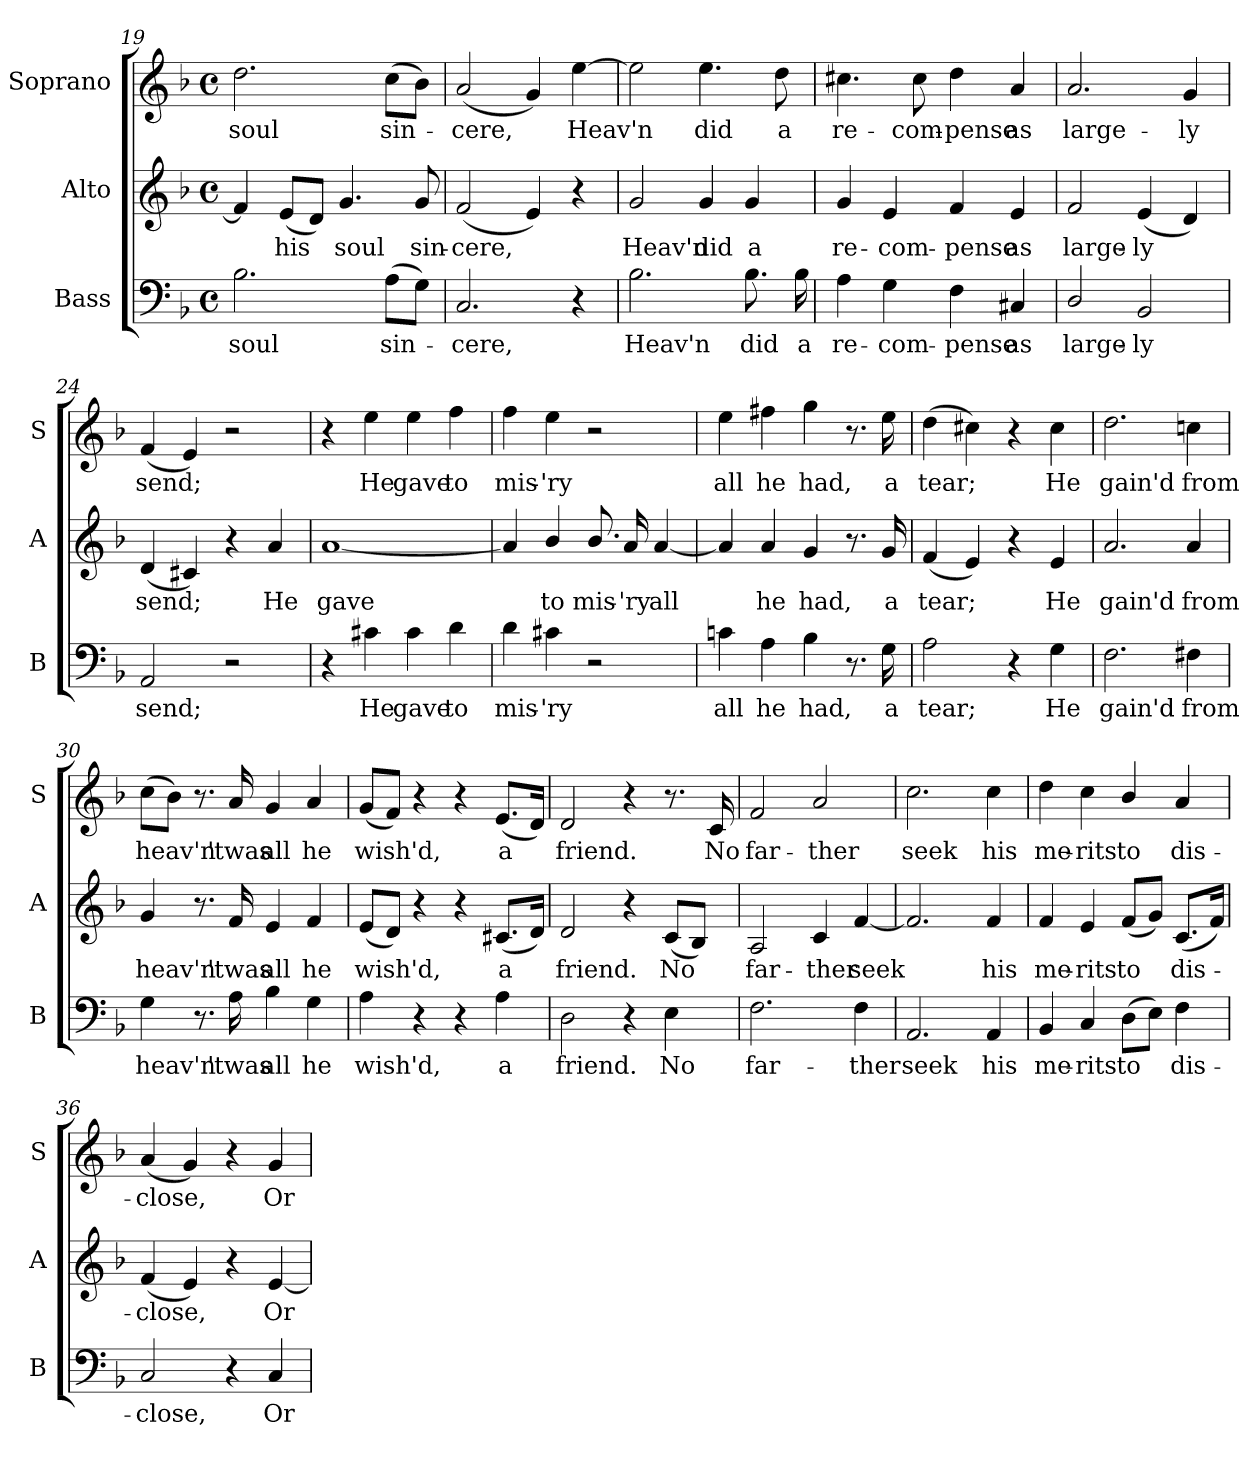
**kern	**text	**kern	**text	**kern	**text
*part3	*part3	*part2	*part2	*part1	*part1
*staff3	*staff3	*staff2	*staff2	*staff1	*staff1
*I"Bass	*	*I"Alto	*	*I"Soprano	*
*I'B	*	*I'A	*	*I'S	*
*clefF4	*	*clefG2	*	*clefG2	*
*k[b-]	*	*k[b-]	*	*k[b-]	*
*F:	*	*F:	*	*F:	*
*M4/4	*	*M4/4	*	*M4/4	*
*met(c)	*	*met(c)	*	*met(c)	*
=19	=19	=19	=19	=19	=19
!	!LO:LY:b	!	!	!	!LO:LY:b
2.B-	soul	4f]	.	2.dd	soul
!	!	!	!LO:LY:b	!	!
.	.	(<8eL	his	.	.
.	.	8dJ)	.	.	.
!	!	!	!LO:LY:b	!	!
.	.	4.g	soul	.	.
!	!LO:LY:b	!	!	!	!LO:LY:b
(>8AL	sin-	.	.	(>8ccL	sin-
!	!	!	!LO:LY:b	!	!
8GJ)	.	8g	sin-	8b-J)	.
=20	=20	=20	=20	=20	=20
!	!LO:LY:b	!	!LO:LY:b	!	!LO:LY:b
2.C	cere,	(<2f	-cere,	(<2a	cere,
.	.	4e)	.	4g)	.
!	!	!	!	!	!LO:LY:b
4r	.	4r	.	[4ee	Heav'n
=21	=21	=21	=21	=21	=21
!	!LO:LY:b	!	!LO:LY:b	!	!
2.B-	Heav'n	2g	Heav'n	2ee]	.
!	!	!	!LO:LY:b	!	!LO:LY:b
.	.	4g	did	4.ee	did
!	!LO:LY:b	!	!LO:LY:b	!	!
8.B-	did	4g	a	.	.
!	!	!	!	!	!LO:LY:b
.	.	.	.	8dd	a
!	!LO:LY:b	!	!	!	!
16B-	a	.	.	.	.
=22	=22	=22	=22	=22	=22
!	!LO:LY:b	!	!LO:LY:b	!	!LO:LY:b
4A	re-	4g	re-	4.cc#X	re-
!	!LO:LY:b	!	!LO:LY:b	!	!
4G	-com-	4e	-com-	.	.
!	!	!	!	!	!LO:LY:b
.	.	.	.	8cc#	-com-
!	!LO:LY:b	!	!LO:LY:b	!	!LO:LY:b
4F	-pense	4f	-pense	4dd	-pense
!	!LO:LY:b	!	!LO:LY:b	!	!LO:LY:b
4C#X	as	4e	as	4a	as
!!LO:LB:g=z
=23	=23	=23	=23	=23	=23
!	!LO:LY:b	!	!LO:LY:b	!	!LO:LY:b
2D/	large-	2f	large-	2.a	large-
!	!LO:LY:b	!	!LO:LY:b	!	!
2BB-	-ly	(<4e	-ly	.	.
!	!	!	!	!	!LO:LY:b
.	.	4d)	.	4g	-ly
=24	=24	=24	=24	=24	=24
!	!LO:LY:b	!	!LO:LY:b	!	!LO:LY:b
2AA	send;	(<4d	send;	(<4f	send;
.	.	4c#X)	.	4e)	.
2r	.	4r	.	2r	.
!	!	!	!LO:LY:b	!	!
.	.	4a	He	.	.
=25	=25	=25	=25	=25	=25
!	!	!	!LO:LY:b	!	!
4r	.	[1a	gave	4r	.
!	!LO:LY:b	!	!	!	!LO:LY:b
4c#X	He	.	.	4ee	He
!	!LO:LY:b	!	!	!	!LO:LY:b
4c#	gave	.	.	4ee	gave
!	!LO:LY:b	!	!	!	!LO:LY:b
4d	to	.	.	4ff	to
=26	=26	=26	=26	=26	=26
!	!LO:LY:b	!	!	!	!LO:LY:b
4d	mis-	4a]	.	4ff	mis-
!	!LO:LY:b	!	!LO:LY:b	!	!LO:LY:b
4c#X	-'ry	4b-/	to	4ee	-'ry
!	!	!	!LO:LY:b	!	!
2r	.	8.b-/	mis-	2r	.
!	!	!	!LO:LY:b	!	!
.	.	16a	-'ry	.	.
!	!	!	!LO:LY:b	!	!
.	.	[4a	all	.	.
=27	=27	=27	=27	=27	=27
!	!LO:LY:b	!	!	!	!LO:LY:b
4cn	all	4a]	.	4ee	all
!	!LO:LY:b	!	!LO:LY:b	!	!LO:LY:b
4A	he	4a	he	4ff#X	he
!	!LO:LY:b	!	!LO:LY:b	!	!LO:LY:b
4B-	had,	4g	had,	4gg	had,
8.r	.	8.r	.	8.r	.
!	!LO:LY:b	!	!LO:LY:b	!	!LO:LY:b
16G	a	16g	a	16ee	a
=28	=28	=28	=28	=28	=28
!	!LO:LY:b	!	!LO:LY:b	!	!LO:LY:b
2A	tear;	(<4f	tear;	(>4dd	tear;
.	.	4e)	.	4cc#X)	.
4r	.	4r	.	4r	.
!	!LO:LY:b	!	!LO:LY:b	!	!LO:LY:b
4G	He	4e	He	4cc#	He
=29	=29	=29	=29	=29	=29
!	!LO:LY:b	!	!LO:LY:b	!	!LO:LY:b
2.F	gain'd	2.a	gain'd	2.dd	gain'd
!	!LO:LY:b	!	!LO:LY:b	!	!LO:LY:b
4F#X	from	4a	from	4ccn	from
!!LO:LB:g=z
=30	=30	=30	=30	=30	=30
!	!LO:LY:b	!	!LO:LY:b	!	!LO:LY:b
4G	heav'n	4g	heav'n	(>8ccL	heav'n
.	.	.	.	8b-J)	.
8.r	.	8.r	.	8.r	.
!	!LO:LY:b	!	!LO:LY:b	!	!LO:LY:b
16A	'twas	16f	'twas	16a	'twas
!	!LO:LY:b	!	!LO:LY:b	!	!LO:LY:b
4B-	all	4e	all	4g	all
!	!LO:LY:b	!	!LO:LY:b	!	!LO:LY:b
4G	he	4f	he	4a	he
=31	=31	=31	=31	=31	=31
!	!LO:LY:b	!	!LO:LY:b	!	!LO:LY:b
4A	wish'd,	(<8eL	wish'd,	(<8gL	wish'd,
.	.	8dJ)	.	8fJ)	.
4r	.	4r	.	4r	.
4r	.	4r	.	4r	.
!	!LO:LY:b	!	!LO:LY:b	!	!LO:LY:b
4A	a	(<8.c#XL	a	(<8.eL	a
.	.	16dJ)	.	16dJ)	.
=32	=32	=32	=32	=32	=32
!	!LO:LY:b	!	!LO:LY:b	!	!LO:LY:b
2D	friend.	2d	friend.	2d	friend.
4r	.	4r	.	4r	.
!	!LO:LY:b	!	!LO:LY:b	!	!
4E	No	(<8cL	No	8.r	.
.	.	8B-J)	.	.	.
!	!	!	!	!	!LO:LY:b
.	.	.	.	16c	No
=33	=33	=33	=33	=33	=33
!	!LO:LY:b	!	!LO:LY:b	!	!LO:LY:b
2.F	far-	2A	far-	2f	far-
!	!	!	!LO:LY:b	!	!LO:LY:b
.	.	4c	-ther	2a	-ther
!	!LO:LY:b	!	!LO:LY:b	!	!
4F	-ther	[4f	seek	.	.
=34	=34	=34	=34	=34	=34
!	!LO:LY:b	!	!	!	!LO:LY:b
2.AA	seek	2.f]	.	2.cc	seek
!	!LO:LY:b	!	!LO:LY:b	!	!LO:LY:b
4AA	his	4f	his	4cc	his
=35	=35	=35	=35	=35	=35
!	!LO:LY:b	!	!LO:LY:b	!	!LO:LY:b
4BB-	me-	4f	me-	4dd	me-
!	!LO:LY:b	!	!LO:LY:b	!	!LO:LY:b
4C	-rits	4e	-rits	4cc	-rits
!	!LO:LY:b	!	!LO:LY:b	!	!LO:LY:b
(>8DL	to	(<8fL	to	4b-/	to
8EJ)	.	8gJ)	.	.	.
!	!LO:LY:b	!	!LO:LY:b	!	!LO:LY:b
4F	dis-	(<8.cL	dis-	4a	dis-
.	.	16fJ)	.	.	.
!!LO:LB:g=z
=36	=36	=36	=36	=36	=36
!	!LO:LY:b	!	!LO:LY:b	!	!LO:LY:b
2C	-close,	(<4f	close,	(<4a	-close,
.	.	4e)	.	4g)	.
4r	.	4r	.	4r	.
!	!LO:LY:b	!	!LO:LY:b	!	!LO:LY:b
4C	Or	[4e	Or	4g	Or
=	=	=	=	=	=
*-	*-	*-	*-	*-	*-
